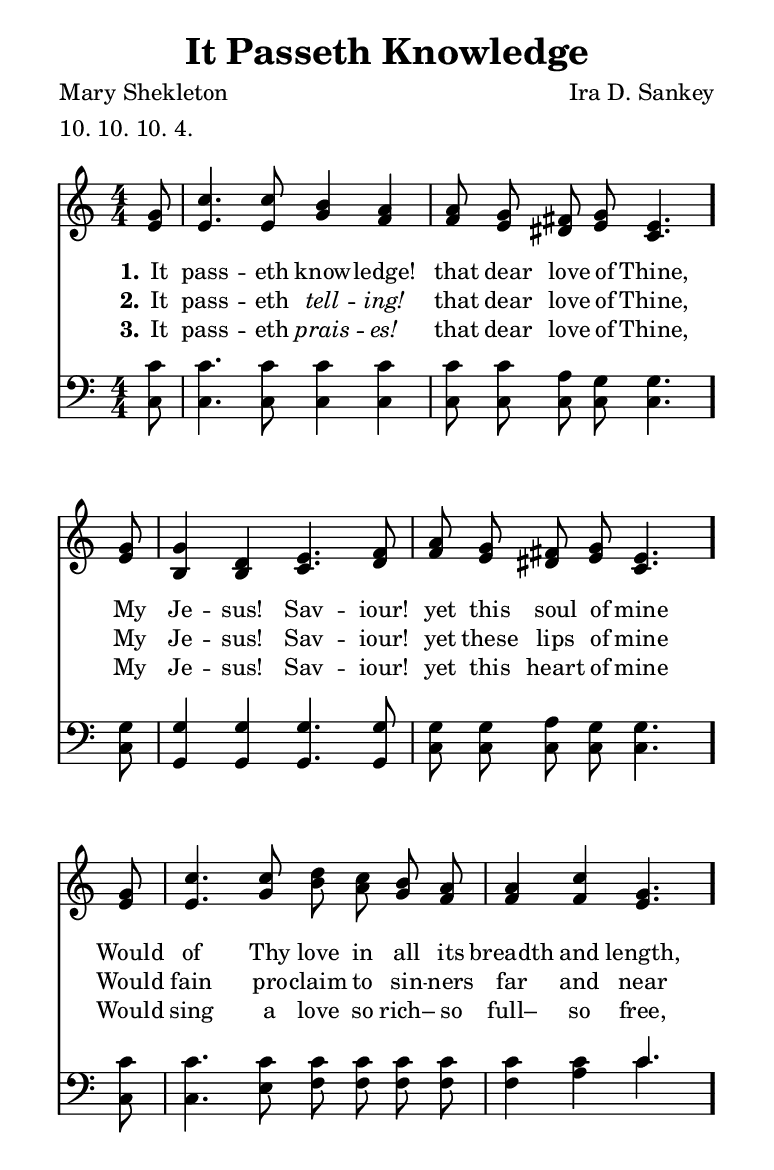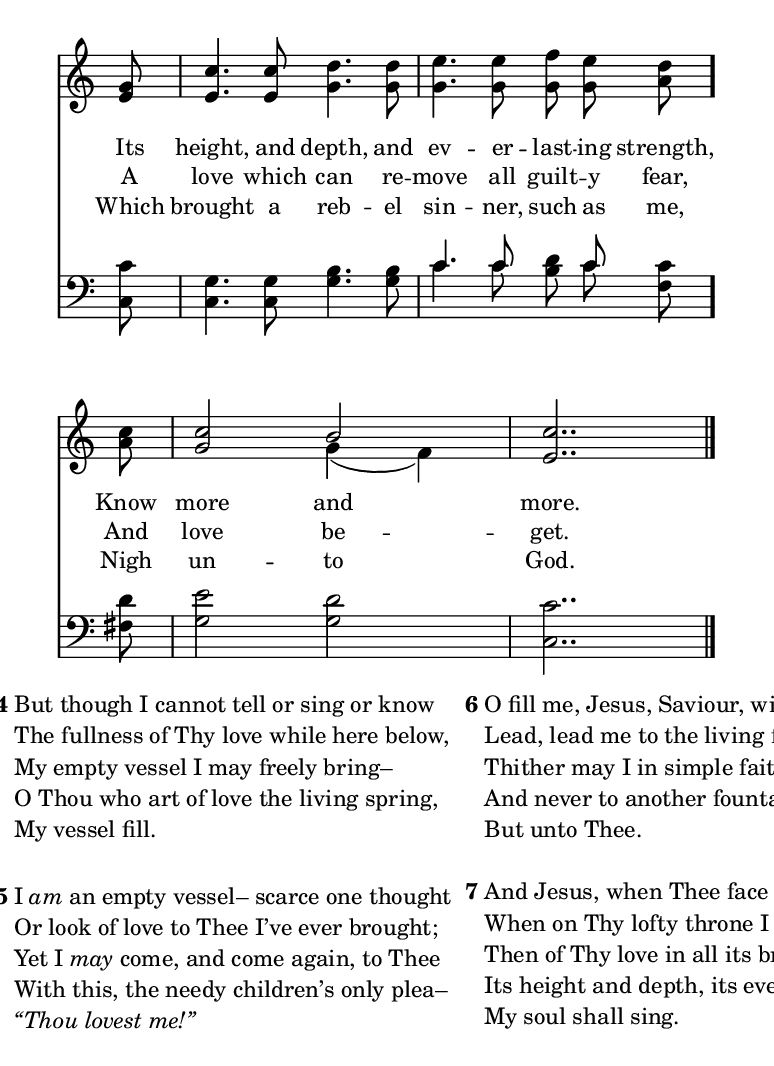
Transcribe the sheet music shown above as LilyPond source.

\include "common/global.ily"
\paper {
  \include "common/paper.ily"
  score-markup-spacing.padding = 2
  score-markup-spacing.basic-distance = 2
}

\header{
  hymnnumber = "229"
  title = "It Passeth Knowledge"
  tunename = ""
  meter = "10. 10. 10. 4."
  poet = "Mary Shekleton"
  composer = "Ira D. Sankey"
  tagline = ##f
}

global = {
  \include "common/overrides.ily"
  \override Staff.TimeSignature.style = #'numbered
  \time 4/4
  \override Score.MetronomeMark.transparent = ##t % hide all fermata changes too
  \tempo 4=80
  \key c \major
  \partial 8
  \autoBeamOff
}

patternA = { c8 | c4. c8 c4 c | c8 c c c c4. }
patternB = { c8 | c4 c c4. c8 | c c c c c4. }
patternC = { c8 | c4. c8 c c c c | c4 c c4. }
patternD = { c8 | c4. c8 c4. c8 | c4. c8 c c c }
patternE = { c8 | c2 c2 | c2.. }

notesSoprano = {
\global
\relative c'' {

  g8 | c4. c8 b4 a | a8 g fis g e4.
  g8 | g4 d e4. f8 | a g fis g e4.
  g8 | c4. c8 d c b a | a4 c g4.
  g8 | c4. c8 d4. d8 | e4. e8 f e d
  c8 | c2 b2 | c2..

  \bar "|."

}
}

notesAlto = {
\global
\relative e' {

  \changePitch \patternA { e | e e g f | f e dis e c }
  \changePitch \patternB { e | b b c d | f e dis e c }
  \changePitch \patternC { e | e g b a g f | f f e }
  \changePitch \patternD { e | e e g g | g g g g a }
  a8 | g2 g4( f) e2..

}
}

notesTenor = {
\global
\relative a {

  \changePitch \patternA { c | c c c c | c c a g g }
  \changePitch \patternB { g | g g g g | g g a g g }
  \changePitch \patternC { c | c c c c c c | c c c }
  \changePitch \patternD { c | g g b b | c c d c c }
  \changePitch \patternE { d | e d | c }

}
}

notesBass = {
\global
\relative f {

  \changePitch \patternA { c | c c c c | c c c c c }
  \changePitch \patternB { c | g g g g | c c c c c }
  \changePitch \patternC { c | c e f f f f | f a c }
  \changePitch \patternD { c, | c c g' g | c c b c f, }
  \changePitch \patternE { fis | g g | c, }

}
}

wordsA = \lyricmode {
\set stanza = "1."

It pass -- eth know -- ledge! that dear love of Thine, \bar "."
My Je -- sus! Sav -- iour! yet this soul of mine \bar "."
Would of Thy love in all its breadth and length, \bar "."
Its height, and depth, and ev -- er -- last -- ing strength, \bar "."
Know more and more. \bar "."

}

wordsB = \lyricmode {
\set stanza = "2."

It pass -- eth \italicsOn tell -- ing! \italicsOff that dear love of Thine,
My Je -- sus! Sav -- iour! yet these lips of mine
Would fain pro -- claim to sin -- ners far and near
A love which can re -- move all guilt -- y fear,
And love be -- get.

}

wordsC = \lyricmode {
\set stanza = "3."

It pass -- eth \italicsOn prais -- es! \italicsOff that dear love of Thine,
My Je -- sus! Sav -- iour! yet this heart of mine
Would sing a love so rich– so full– so free,
Which brought a reb -- el sin -- ner, such as me,
Nigh un -- to God.

}

wordsD = \markuplist {

\line { But though I cannot tell or sing or know }
\line { The fullness of Thy love while here below, }
\line { My empty vessel I may freely bring– }
\line { O Thou who art of love the living spring, }
\line { My vessel fill. }

}

wordsE = \markuplist {

\line { I \italic am an empty vessel– scarce one thought }
\line { Or look of love to Thee I’ve ever brought; }
\line { Yet I \italic may come, and come again, to Thee }
\line { With this, the needy children’s only plea– }
% `\italic { }` would get stripped in getlyrics
\line { \italic “Thou \italic lovest \italic me!” }

}

wordsF = \markuplist {

\line { O fill me, Jesus, Saviour, with Thy love; }
\line { Lead, lead me to the living fount above! }
\line { Thither may I in simple faith draw nigh, }
\line { And never to another fountain fly, }
\line { But unto Thee. }

}

wordsG = \markuplist {

\line { And Jesus, when Thee face to face I see, }
\line { When on Thy lofty throne I sit with Thee; }
\line { Then of Thy love in all its breadth and length, }
\line { Its height and depth, its everlasting strength }
\line { My soul shall sing. }

}

\score {
  \context ChoirStaff <<
    \context Staff = upper <<
      \set Staff.autoBeaming = ##f
      \set ChoirStaff.systemStartDelimiter = #'SystemStartBar
      \set ChoirStaff.printPartCombineTexts = ##f
      \partcombine #'(2 . 9) \notesSoprano \notesAlto
      \context NullVoice = sopranos { \voiceOne << \notesSoprano >> }
      \context NullVoice = altos { \voiceTwo << \notesAlto >> }
      \context Lyrics = one   \lyricsto sopranos \wordsA
      \context Lyrics = two   \lyricsto sopranos \wordsB
      \context Lyrics = three \lyricsto sopranos \wordsC
    >>
    \context Staff = men <<
      \set Staff.autoBeaming = ##f
      \clef bass
      \set ChoirStaff.printPartCombineTexts = ##f
      \partcombine #'(2 . 9) \notesTenor \notesBass
      \context NullVoice = tenors { \voiceOne << \notesTenor >> }
      \context NullVoice = basses { \voiceTwo << \notesBass >> }
    >>
  >>
  \layout {
    \include "common/layout.ily"
  }
  \midi{
    \include "common/midi.ily"
  }
}

\noPageBreak

\markup { \fill-line {
  \hspace #0.1
  \column {
  \line{ \bold 4 \column { \wordsD } } \combine \null \vspace #1
  \line{ \bold 5 \column { \wordsE } }
  }
  \hspace #0.1
  \column {
  \line{ \bold 6 \column { \wordsF } } \combine \null \vspace #1
  \line{ \bold 7 \column { \wordsG } }
  }
  \hspace #0.1
} }

\version "2.19.49"  % necessary for upgrading to future LilyPond versions.

% vi:set et ts=2 sw=2 ai nocindent syntax=lilypond:
